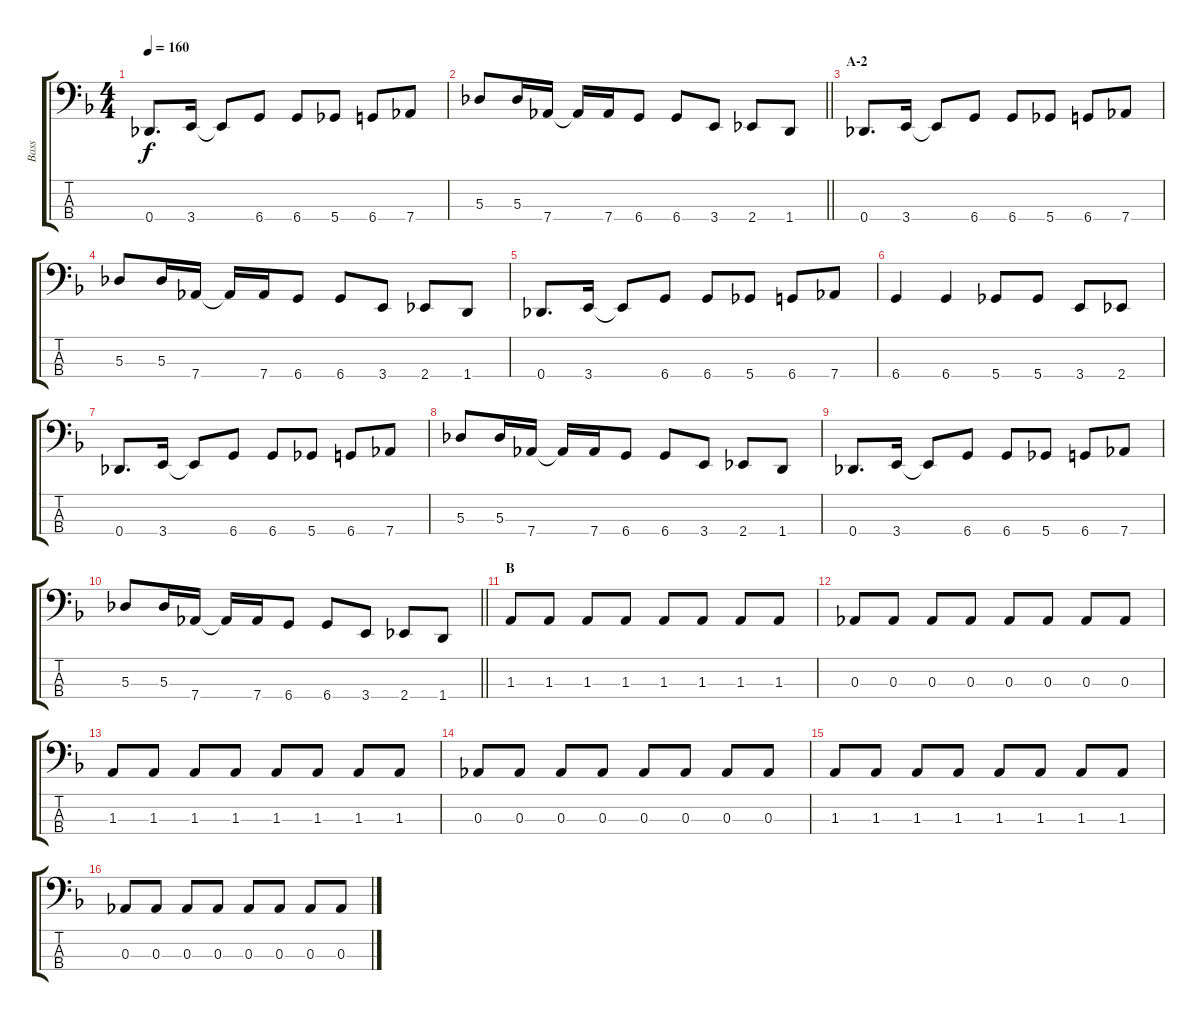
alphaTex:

\track ("Bass" "Bass") {instrument electricbasspick}
\staff {score tabs}
\tuning (Gb2 Db2 Ab1 Db1) {hide}
\ts (4 4)
\tempo 160
\clef f4
\ks f
0.4.8{d dy f} 3.4.16 3.4{t}.8 6.4.8 6.4.8 5.4.8 6.4.8 7.4.8 |
\barLineRight lightlight
5.3.8 5.3.16 7.4.16 7.4{t}.16 7.4.16 6.4.8 6.4.8 3.4.8 2.4.8 1.4.8 |
\section ("" "A-2")
0.4.8{d} 3.4.16 3.4{t}.8 6.4.8 6.4.8 5.4.8 6.4.8 7.4.8 |
5.3.8 5.3.16 7.4.16 7.4{t}.16 7.4.16 6.4.8 6.4.8 3.4.8 2.4.8 1.4.8 |
0.4.8{d} 3.4.16 3.4{t}.8 6.4.8 6.4.8 5.4.8 6.4.8 7.4.8 |
6.4.4 6.4.4 5.4.8 5.4.8 3.4.8 2.4.8 |
0.4.8{d} 3.4.16 3.4{t}.8 6.4.8 6.4.8 5.4.8 6.4.8 7.4.8 |
5.3.8 5.3.16 7.4.16 7.4{t}.16 7.4.16 6.4.8 6.4.8 3.4.8 2.4.8 1.4.8 |
0.4.8{d} 3.4.16 3.4{t}.8 6.4.8 6.4.8 5.4.8 6.4.8 7.4.8 |
\barLineRight lightlight
5.3.8 5.3.16 7.4.16 7.4{t}.16 7.4.16 6.4.8 6.4.8 3.4.8 2.4.8 1.4.8 |
\section ("" "B")
1.3.8 1.3.8 1.3.8 1.3.8 1.3.8 1.3.8 1.3.8 1.3.8 |
0.3.8 0.3.8 0.3.8 0.3.8 0.3.8 0.3.8 0.3.8 0.3.8 |
1.3.8 1.3.8 1.3.8 1.3.8 1.3.8 1.3.8 1.3.8 1.3.8 |
0.3.8 0.3.8 0.3.8 0.3.8 0.3.8 0.3.8 0.3.8 0.3.8 |
1.3.8 1.3.8 1.3.8 1.3.8 1.3.8 1.3.8 1.3.8 1.3.8 |
0.3.8 0.3.8 0.3.8 0.3.8 0.3.8 0.3.8 0.3.8 0.3.8
